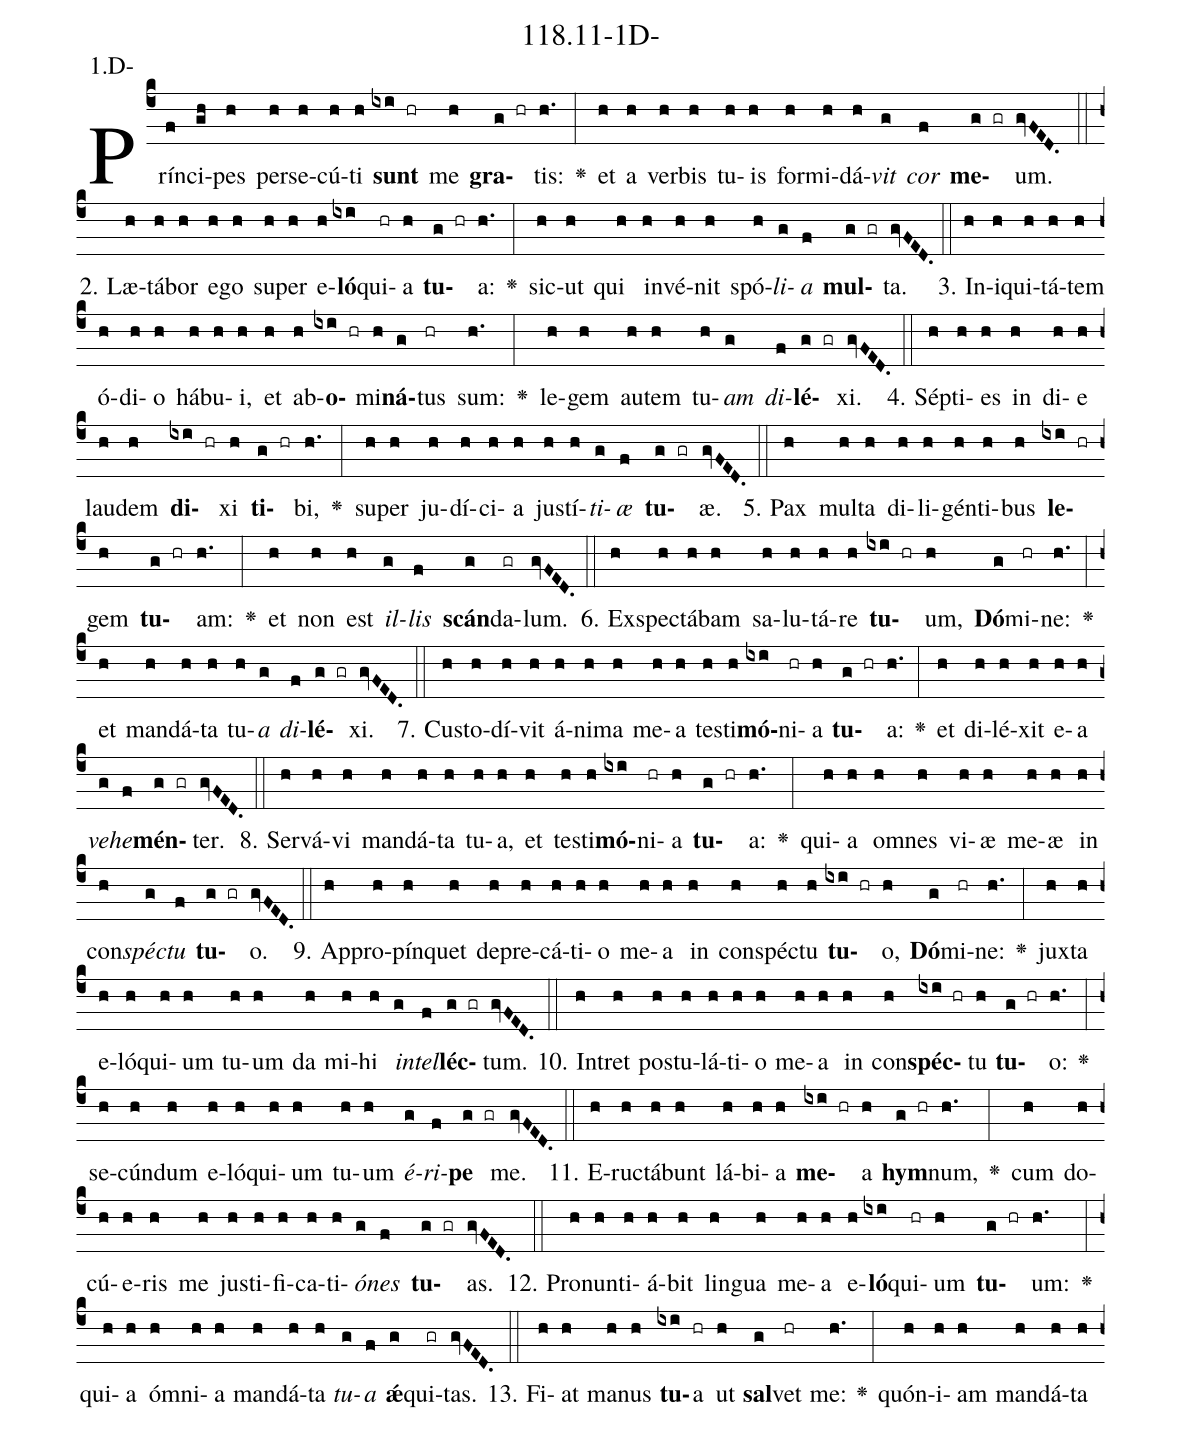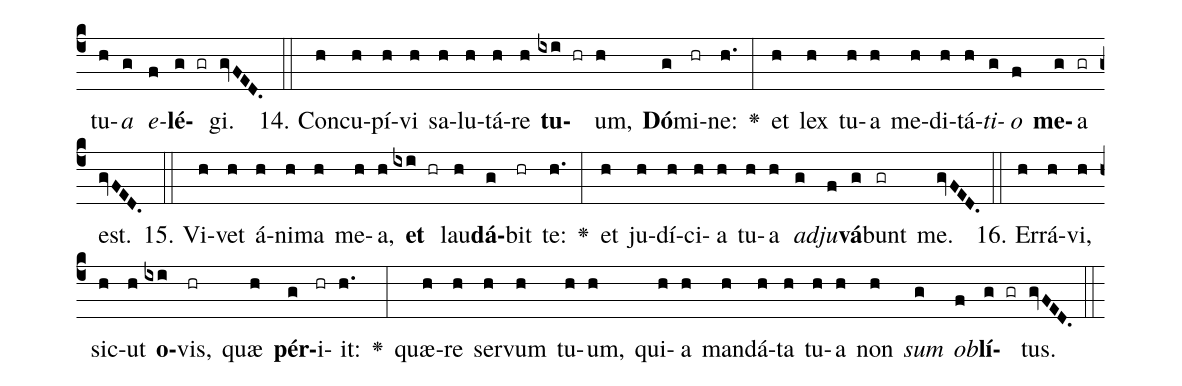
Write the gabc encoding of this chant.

name: 118.11-1D-;
annotation: 1.D-;
%%
(c4)Prín(f)ci(gh)pes(h) per(h)se(h)cú(h)ti(h) <b>sunt</b>(ixi hr) me(h) <b>gra</b>(g hr)tis:(h.) <v>\greheightstar</v>(:) et(h) a(h) ver(h)bis(h) tu(h)is(h) for(h)mi(h)dá(h)<i>vit</i>(g) <i>cor</i>(f) <b>me</b>(g gr)um.(gvFED.) (::)
2. Læ(h)tá(h)bor(h) e(h)go(h) su(h)per(h) e(h)<b>ló</b>(ixi)qui(hr)a(h) <b>tu</b>(g hr)a:(h.) <v>\greheightstar</v>(:) sic(h)ut(h) qui(h) in(h)vé(h)nit(h) spó(h)<i>li</i>(g)<i>a</i>(f) <b>mul</b>(g gr)ta.(gvFED.) (::)
3. In(h)i(h)qui(h)tá(h)tem(h) ó(h)di(h)o(h) há(h)bu(h)i,(h) et(h) ab(h)<b>o</b>(ixi hr)mi(h)<b>ná</b>(g)tus(hr) sum:(h.) <v>\greheightstar</v>(:) le(h)gem(h) au(h)tem(h) tu(h)<i>am</i>(g) <i>di</i>(f)<b>lé</b>(g gr)xi.(gvFED.) (::)
4. Sép(h)ti(h)es(h) in(h) di(h)e(h) lau(h)dem(h) <b>di</b>(ixi hr)xi(h) <b>ti</b>(g hr)bi,(h.) <v>\greheightstar</v>(:) su(h)per(h) ju(h)dí(h)ci(h)a(h) jus(h)tí(h)<i>ti</i>(g)<i>æ</i>(f) <b>tu</b>(g gr)æ.(gvFED.) (::)
5. Pax(h) mul(h)ta(h) di(h)li(h)gén(h)ti(h)bus(h) <b>le</b>(ixi hr)gem(h) <b>tu</b>(g hr)am:(h.) <v>\greheightstar</v>(:) et(h) non(h) est(h) <i>il</i>(g)<i>lis</i>(f) <b>scán</b>(g)da(gr)lum.(gvFED.) (::)
6. Ex(h)spec(h)tá(h)bam(h) sa(h)lu(h)tá(h)re(h) <b>tu</b>(ixi hr)um,(h) <b>Dó</b>(g)mi(hr)ne:(h.) <v>\greheightstar</v>(:) et(h) man(h)dá(h)ta(h) tu(h)<i>a</i>(g) <i>di</i>(f)<b>lé</b>(g gr)xi.(gvFED.) (::)
7. Cus(h)to(h)dí(h)vit(h) á(h)ni(h)ma(h) me(h)a(h) tes(h)ti(h)<b>mó</b>(ixi)ni(hr)a(h) <b>tu</b>(g hr)a:(h.) <v>\greheightstar</v>(:) et(h) di(h)lé(h)xit(h) e(h)a(h) <i>ve</i>(g)<i>he</i>(f)<b>mén</b>(g gr)ter.(gvFED.) (::)
8. Ser(h)vá(h)vi(h) man(h)dá(h)ta(h) tu(h)a,(h) et(h) tes(h)ti(h)<b>mó</b>(ixi)ni(hr)a(h) <b>tu</b>(g hr)a:(h.) <v>\greheightstar</v>(:) qui(h)a(h) om(h)nes(h) vi(h)æ(h) me(h)æ(h) in(h) con(h)<i>spéc</i>(g)<i>tu</i>(f) <b>tu</b>(g gr)o.(gvFED.) (::)
9. Ap(h)pro(h)pín(h)quet(h) de(h)pre(h)cá(h)ti(h)o(h) me(h)a(h) in(h) con(h)spéc(h)tu(h) <b>tu</b>(ixi hr)o,(h) <b>Dó</b>(g)mi(hr)ne:(h.) <v>\greheightstar</v>(:) jux(h)ta(h) e(h)ló(h)qui(h)um(h) tu(h)um(h) da(h) mi(h)hi(h) <i>in</i>(g)<i>tel</i>(f)<b>léc</b>(g gr)tum.(gvFED.) (::)
10. In(h)tret(h) pos(h)tu(h)lá(h)ti(h)o(h) me(h)a(h) in(h) con(h)<b>spéc</b>(ixi hr)tu(h) <b>tu</b>(g hr)o:(h.) <v>\greheightstar</v>(:) se(h)cún(h)dum(h) e(h)ló(h)qui(h)um(h) tu(h)um(h) <i>é</i>(g)<i>ri</i>(f)<b>pe</b>(g gr) me.(gvFED.) (::)
11. E(h)ruc(h)tá(h)bunt(h) lá(h)bi(h)a(h) <b>me</b>(ixi hr)a(h) <b>hym</b>(g hr)num,(h.) <v>\greheightstar</v>(:) cum(h) do(h)cú(h)e(h)ris(h) me(h) jus(h)ti(h)fi(h)ca(h)ti(h)<i>ó</i>(g)<i>nes</i>(f) <b>tu</b>(g gr)as.(gvFED.) (::)
12. Pro(h)nun(h)ti(h)á(h)bit(h) lin(h)gua(h) me(h)a(h) e(h)<b>ló</b>(ixi)qui(hr)um(h) <b>tu</b>(g hr)um:(h.) <v>\greheightstar</v>(:) qui(h)a(h) óm(h)ni(h)a(h) man(h)dá(h)ta(h) <i>tu</i>(g)<i>a</i>(f) <b>ǽ</b>(g)qui(gr)tas.(gvFED.) (::)
13. Fi(h)at(h) ma(h)nus(h) <b>tu</b>(ixi)a(hr) ut(h) <b>sal</b>(g)vet(hr) me:(h.) <v>\greheightstar</v>(:) quón(h)i(h)am(h) man(h)dá(h)ta(h) tu(h)<i>a</i>(g) <i>e</i>(f)<b>lé</b>(g gr)gi.(gvFED.) (::)
14. Con(h)cu(h)pí(h)vi(h) sa(h)lu(h)tá(h)re(h) <b>tu</b>(ixi hr)um,(h) <b>Dó</b>(g)mi(hr)ne:(h.) <v>\greheightstar</v>(:) et(h) lex(h) tu(h)a(h) me(h)di(h)tá(h)<i>ti</i>(g)<i>o</i>(f) <b>me</b>(g)a(gr) est.(gvFED.) (::)
15. Vi(h)vet(h) á(h)ni(h)ma(h) me(h)a,(h) <b>et</b>(ixi hr) lau(h)<b>dá</b>(g)bit(hr) te:(h.) <v>\greheightstar</v>(:) et(h) ju(h)dí(h)ci(h)a(h) tu(h)a(h) <i>ad</i>(g)<i>ju</i>(f)<b>vá</b>(g)bunt(gr) me.(gvFED.) (::)
16. Er(h)rá(h)vi,(h) sic(h)ut(h) <b>o</b>(ixi)vis,(hr) quæ(h) <b>pér</b>(g)i(hr)it:(h.) <v>\greheightstar</v>(:) quæ(h)re(h) ser(h)vum(h) tu(h)um,(h) qui(h)a(h) man(h)dá(h)ta(h) tu(h)a(h) non(h) <i>sum</i>(g) <i>ob</i>(f)<b>lí</b>(g gr)tus.(gvFED.) (::)
